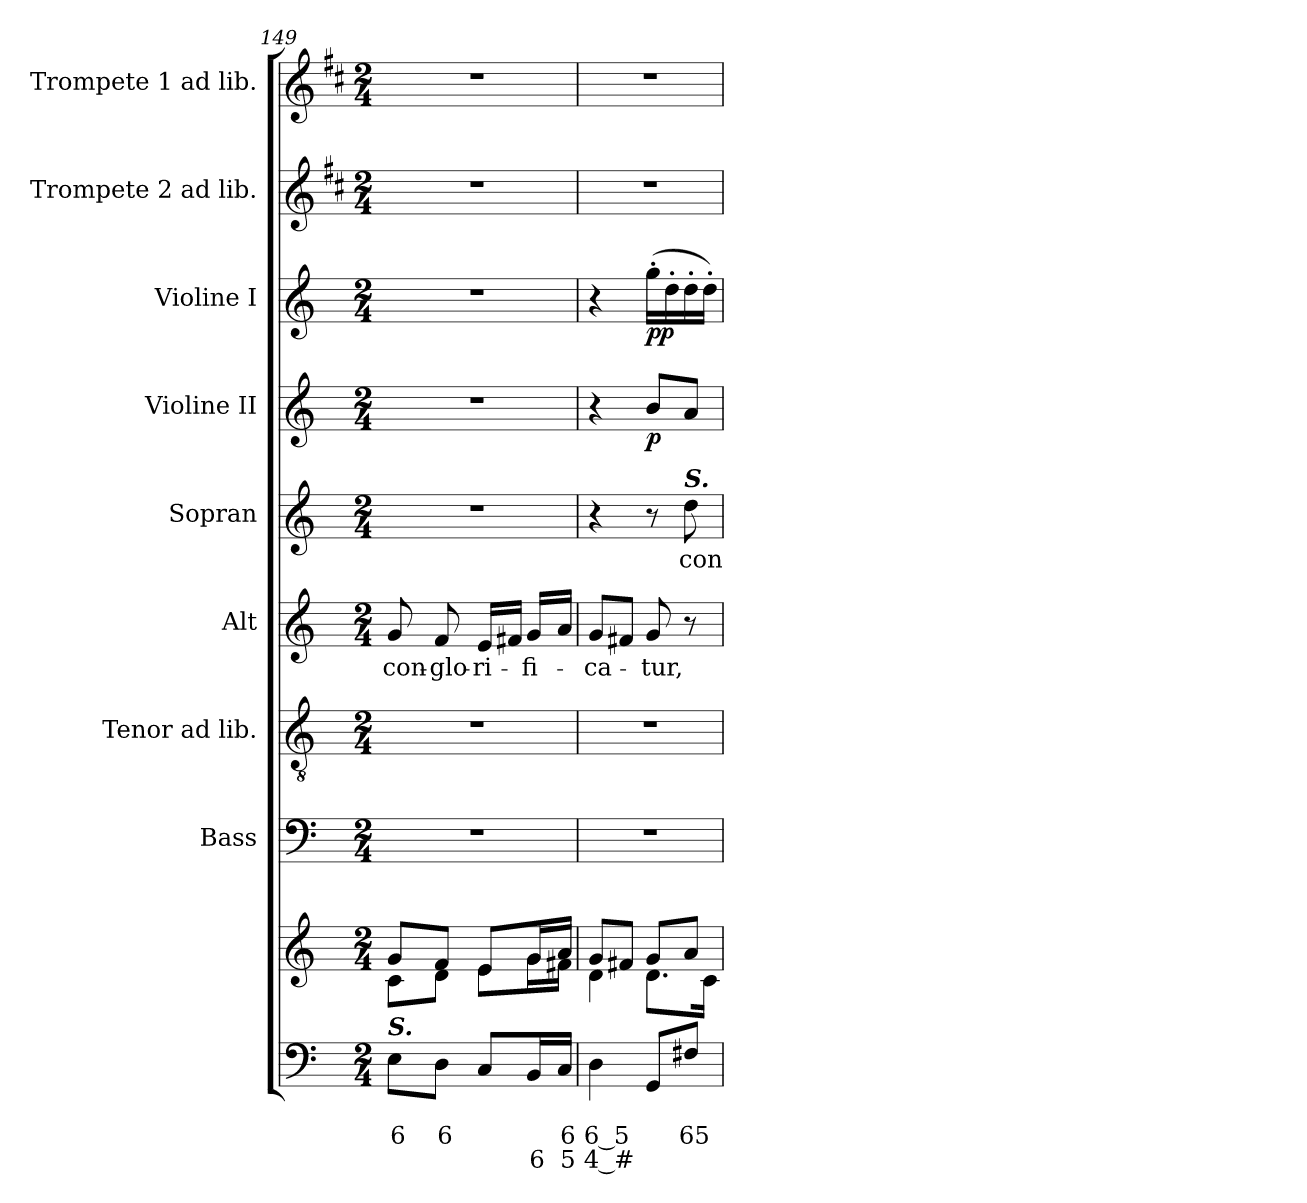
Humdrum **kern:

**kern	**text	**text	**text	**kern	**kern	**kern	**kern	**text	**kern	**text	**kern	**dynam	**kern	**dynam	**kern	**kern
*part9	*part9	*part9	*part9	*part9	*part8	*part7	*part6	*part6	*part5	*part5	*part4	*part4	*part3	*part3	*part2	*part1
*staff10	*staff10	*staff10	*staff10	*staff9	*staff8	*staff7	*staff6	*staff6	*staff5	*staff5	*staff4	*staff4	*staff3	*staff3	*staff2	*staff1
*	*	*	*	*	*I"Bass	*I"Tenor ad lib.	*I"Alt	*	*I"Sopran	*	*I"Violine II	*	*I"Violine I	*	*I"Trompete 2 ad lib.	*I"Trompete 1 ad lib.
*	*	*	*	*	*I'B.	*I'T.	*I'A.	*	*I'S.	*	*I'Vl. II	*	*I'Vl. I	*	*I'Trp. 2	*I'Trp. 1
!!LO:LB:g=z
*clefF4	*	*	*	*clefG2	*clefF4	*clefGv2	*clefG2	*	*clefG2	*	*clefG2	*	*clefG2	*	*clefG2	*clefG2
*	*	*	*	*	*	*	*	*	*	*	*	*	*	*	*ITrd1c2	*ITrd1c2
*k[]	*	*	*	*k[]	*k[]	*k[]	*k[]	*	*k[]	*	*k[]	*	*k[]	*	*k[]	*k[]
*C:	*	*	*	*C:	*C:	*C:	*C:	*	*C:	*	*C:	*	*C:	*	*C:	*C:
*M2/4	*	*	*	*M2/4	*M2/4	*M2/4	*M2/4	*	*M2/4	*	*M2/4	*	*M2/4	*	*M2/4	*M2/4
=149	=149	=149	=149	=149	=149	=149	=149	=149	=149	=149	=149	=149	=149	=149	=149	=149
!LO:TX:a:Bi:t=S.	!	!	!	!	!	!	!	!	!	!	!	!	!	!	!	!
!	!	!LO:LY:b	!	!	!	!	!	!LO:LY:b	!	!	!	!	!	!	!	!
*	*	*	*	*^	*	*	*	*	*	*	*	*	*	*	*	*
8E\L	.	6	.	8g/L	8c\L	2r	2r	8g/	con-	2r	.	2r	.	2r	.	2r	2r
!	!	!LO:LY:b	!	!	!	!	!	!	!LO:LY:b	!	!	!	!	!	!	!	!
8D\J	.	6	.	8f/J	8d\J	.	.	8f/	-glo-	.	.	.	.	.	.	.	.
!	!	!	!	!	!	!	!	!	!LO:LY:b	!	!	!	!	!	!	!	!
8C/L	.	.	.	8e/L	8e\L	.	.	16e/LL	-ri-	.	.	.	.	.	.	.	.
.	.	.	.	.	.	.	.	16f#X/JJ	.	.	.	.	.	.	.	.	.
!	!	!	!LO:LY:b	!	!	!	!	!	!LO:LY:b	!	!	!	!	!	!	!	!
16BB/L	.	.	6	16g/L	16g\L	.	.	16g/LL	-fi-	.	.	.	.	.	.	.	.
!	!	!LO:LY:b	!LO:LY:b	!	!	!	!	!	!	!	!	!	!	!	!	!	!
16C/JJ	.	6	5	16a/JJ	16f#X\JJ	.	.	16a/JJ	.	.	.	.	.	.	.	.	.
=150	=150	=150	=150	=150	=150	=150	=150	=150	=150	=150	=150	=150	=150	=150	=150	=150	=150
!	!	!LO:LY:b	!LO:LY:b	!	!	!	!	!	!LO:LY:b	!	!	!	!	!	!	!	!
4D\	.	6_5	4_#	8g/L	4d\	2r	2r	8g/L	-ca-	4r	.	4r	.	4r	.	2r	2r
.	.	.	.	8f#X/J	.	.	.	8f#X/J	.	.	.	.	.	.	.	.	.
!	!	!	!	!	!	!	!	!	!LO:LY:b	!	!	!	!LO:DY:b	!	!LO:DY:b	!	!
8GG/L	.	.	.	8g/L	8.d\L	.	.	8g/	-tur,	8r	.	8b/L	p	(>16gg'>\LL	pp	.	.
.	.	.	.	.	.	.	.	.	.	.	.	.	.	16dd'>\	.	.	.
!	!	!	!	!	!	!	!	!	!	!LO:TX:a:Bi:t=S.	!	!	!	!	!	!	!
!	!	!LO:LY:b	!	!	!	!	!	!	!	!	!LO:LY:b	!	!	!	!	!	!
8F#X/J	.	65	.	8a/J	.	.	.	8r	.	8dd\	con-	8a/J	.	16dd'>\	.	.	.
.	.	.	.	.	16c\Jk	.	.	.	.	.	.	.	.	16dd'>\JJ)	.	.	.
*	*	*	*	*v	*v	*	*	*	*	*	*	*	*	*	*	*	*
=	=	=	=	=	=	=	=	=	=	=	=	=	=	=	=	=
*-	*-	*-	*-	*-	*-	*-	*-	*-	*-	*-	*-	*-	*-	*-	*-	*-
